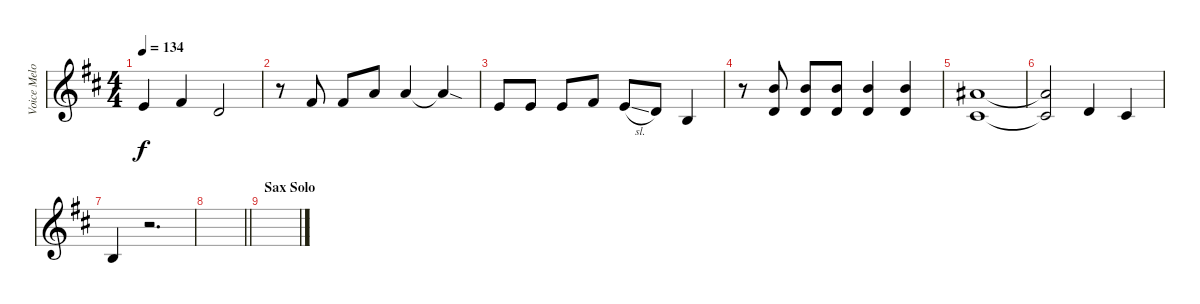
\track ("Voice Melody" "Voice Melo") {instrument englishhorn}
\staff {score}
\tuning (E4 B3 G3 D3 A2 E2) {hide}
\ts (4 4)
\tempo 134
\clef g2
\ks bminor
0.1.4{dy f} 2.1.4 3.2.2 |
r.8 2.1.8 2.1.8 5.1.8 5.1.4 5.1{sod t}.4 |
0.1.8 0.1.8 0.1.8 2.1.8 5.2{sl}.8 3.2.8 0.2.4 |
r.8 (7.1 3.2).8 (7.1 3.2).8 (7.1 3.2).8 (7.1 3.2).4 (7.1 3.2).4 |
(6.1 2.2).1 |
(6.1{t} 2.2{t}).2 3.2.4 2.2.4 |
0.2.4 r.2{d} |
\barLineRight lightlight
|
\section ("" "Sax Solo")
